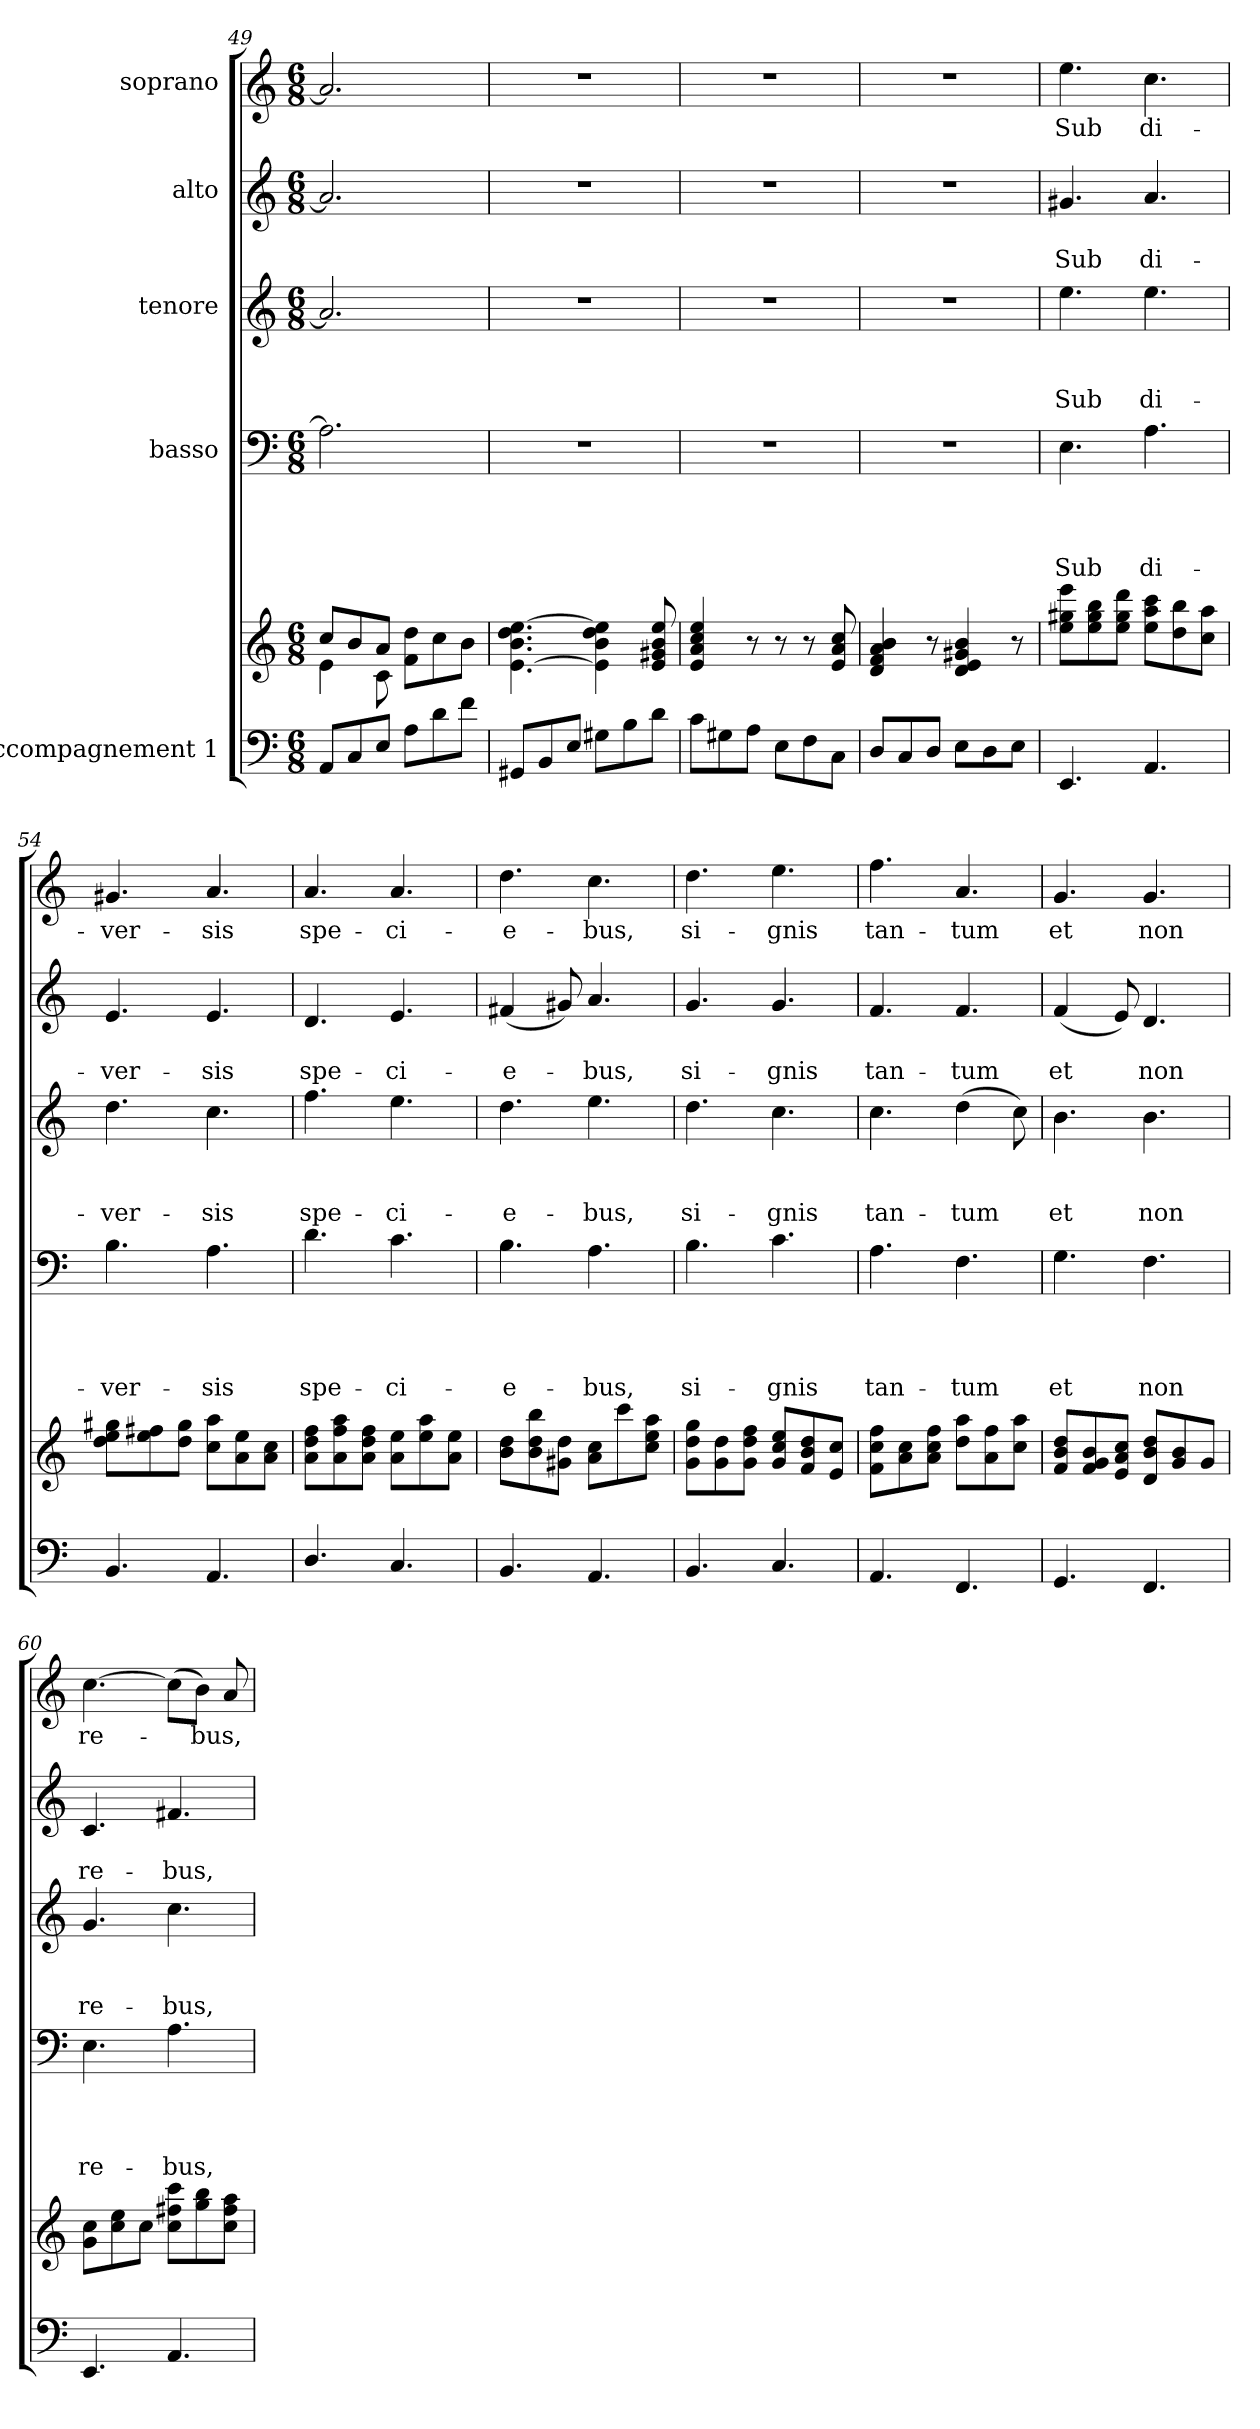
**kern	**kern	**kern	**text	**text	**text	**text	**kern	**text	**text	**text	**kern	**text	**text	**kern	**text
*part5	*part5	*part4	*part4	*part4	*part4	*part4	*part3	*part3	*part3	*part3	*part2	*part2	*part2	*part1	*part1
*staff6	*staff5	*staff4	*staff4	*staff4	*staff4	*staff4	*staff3	*staff3	*staff3	*staff3	*staff2	*staff2	*staff2	*staff1	*staff1
*I"accompagnement 1	*	*I"basso	*	*	*	*	*I"tenore	*	*	*	*I"alto	*	*	*I"soprano	*
*clefF4	*clefG2	*clefF4	*	*	*	*	*clefG2	*	*	*	*clefG2	*	*	*clefG2	*
*k[]	*k[]	*k[]	*	*	*	*	*k[]	*	*	*	*k[]	*	*	*k[]	*
*C:	*C:	*C:	*	*	*	*	*C:	*	*	*	*C:	*	*	*C:	*
*M6/8	*M6/8	*M6/8	*	*	*	*	*M6/8	*	*	*	*M6/8	*	*	*M6/8	*
=49	=49	=49	=49	=49	=49	=49	=49	=49	=49	=49	=49	=49	=49	=49	=49
*^	*^	*	*	*	*	*	*	*	*	*	*	*	*	*	*
*	*	*	*^	*	*	*	*	*	*	*	*	*	*	*	*	*	*
8AA/L	2.ryy	8cc/L	4e\	2.ryy	2.A\]	.	.	.	.	2.a/]	.	.	.	2.a/]	.	.	2.a/]	.
8C/	.	8b/	.	.	.	.	.	.	.	.	.	.	.	.	.	.	.	.
8E/J	.	8a/J	8c\	.	.	.	.	.	.	.	.	.	.	.	.	.	.	.
8A\L	.	8f\ 8dd\L	4.ryy	.	.	.	.	.	.	.	.	.	.	.	.	.	.	.
8d\	.	8cc\	.	.	.	.	.	.	.	.	.	.	.	.	.	.	.	.
8f\J	.	8b\J	.	.	.	.	.	.	.	.	.	.	.	.	.	.	.	.
=50	=50	=50	=50	=50	=50	=50	=50	=50	=50	=50	=50	=50	=50	=50	=50	=50	=50	=50
!	!	!	!	!	!LO:N:vis=1	!	!	!	!	!LO:N:vis=1	!	!	!	!LO:N:vis=1	!	!	!LO:N:vis=1	!
8GG#X/L	2.ryy	[<4.e\ 4.b\ 4.dd\ [>4.ee\	2.ryy	2.ryy	2.r	.	.	.	.	2.r	.	.	.	2.r	.	.	2.r	.
8BB/	.	.	.	.	.	.	.	.	.	.	.	.	.	.	.	.	.	.
8E/J	.	.	.	.	.	.	.	.	.	.	.	.	.	.	.	.	.	.
8G#X\L	.	4e\] 4b\ 4dd\ 4ee\]	.	.	.	.	.	.	.	.	.	.	.	.	.	.	.	.
8B\	.	.	.	.	.	.	.	.	.	.	.	.	.	.	.	.	.	.
8d\J	.	8e/ 8g#X/ 8b/ 8ee/	.	.	.	.	.	.	.	.	.	.	.	.	.	.	.	.
=51	=51	=51	=51	=51	=51	=51	=51	=51	=51	=51	=51	=51	=51	=51	=51	=51	=51	=51
!	!	!	!	!	!LO:N:vis=1	!	!	!	!	!LO:N:vis=1	!	!	!	!LO:N:vis=1	!	!	!LO:N:vis=1	!
8c\L	2.ryy	4e/ 4a/ 4cc/ 4ee/	2.ryy	2.ryy	2.r	.	.	.	.	2.r	.	.	.	2.r	.	.	2.r	.
8G#X\	.	.	.	.	.	.	.	.	.	.	.	.	.	.	.	.	.	.
8A\J	.	8r	.	.	.	.	.	.	.	.	.	.	.	.	.	.	.	.
8E\L	.	8r	.	.	.	.	.	.	.	.	.	.	.	.	.	.	.	.
8F\	.	8r	.	.	.	.	.	.	.	.	.	.	.	.	.	.	.	.
8C\J	.	8e/ 8a/ 8cc/	.	.	.	.	.	.	.	.	.	.	.	.	.	.	.	.
=52	=52	=52	=52	=52	=52	=52	=52	=52	=52	=52	=52	=52	=52	=52	=52	=52	=52	=52
!	!	!	!	!	!LO:N:vis=1	!	!	!	!	!LO:N:vis=1	!	!	!	!LO:N:vis=1	!	!	!LO:N:vis=1	!
8D/L	2.ryy	4d/ 4f/ 4a/ 4b/	2.ryy	2.ryy	2.r	.	.	.	.	2.r	.	.	.	2.r	.	.	2.r	.
8C/	.	.	.	.	.	.	.	.	.	.	.	.	.	.	.	.	.	.
8D/J	.	8r	.	.	.	.	.	.	.	.	.	.	.	.	.	.	.	.
8E\L	.	4d/ 4e/ 4g#X/ 4b/	.	.	.	.	.	.	.	.	.	.	.	.	.	.	.	.
8D\	.	.	.	.	.	.	.	.	.	.	.	.	.	.	.	.	.	.
8E\J	.	8r	.	.	.	.	.	.	.	.	.	.	.	.	.	.	.	.
=53	=53	=53	=53	=53	=53	=53	=53	=53	=53	=53	=53	=53	=53	=53	=53	=53	=53	=53
!	!	!	!	!	!	!	!	!	!LO:LY:b	!	!	!	!LO:LY:b	!	!	!LO:LY:b	!	!LO:LY:b
4.EE/	2.ryy	8ee\ 8gg#X\ 8eee\L	2.ryy	2.ryy	4.E\	.	.	.	Sub	4.ee\	.	.	Sub	4.g#X/	.	Sub	4.ee\	Sub
.	.	8ee\ 8gg#\ 8bb\	.	.	.	.	.	.	.	.	.	.	.	.	.	.	.	.
.	.	8ee\ 8gg#\ 8ddd\J	.	.	.	.	.	.	.	.	.	.	.	.	.	.	.	.
!	!	!	!	!	!	!	!	!	!LO:LY:b	!	!	!	!LO:LY:b	!	!	!LO:LY:b	!	!LO:LY:b
4.AA/	.	8ee\ 8aa\ 8ccc\L	.	.	4.A\	.	.	.	di-	4.ee\	.	.	di-	4.a/	.	di-	4.cc\	di-
.	.	8dd\ 8bb\	.	.	.	.	.	.	.	.	.	.	.	.	.	.	.	.
.	.	8cc\ 8aa\J	.	.	.	.	.	.	.	.	.	.	.	.	.	.	.	.
!!LO:LB:g=z
=54	=54	=54	=54	=54	=54	=54	=54	=54	=54	=54	=54	=54	=54	=54	=54	=54	=54	=54
!	!	!	!	!	!	!	!	!	!LO:LY:b	!	!	!	!LO:LY:b	!	!	!LO:LY:b	!	!LO:LY:b
4.BB/	2.ryy	8dd\ 8ee\ 8gg#X\L	2.ryy	2.ryy	4.B\	.	.	.	-ver-	4.dd\	.	.	-ver-	4.e/	.	-ver-	4.g#X/	-ver-
.	.	8ee\ 8ff#X\	.	.	.	.	.	.	.	.	.	.	.	.	.	.	.	.
.	.	8dd\ 8gg#\J	.	.	.	.	.	.	.	.	.	.	.	.	.	.	.	.
!	!	!	!	!	!	!	!	!	!LO:LY:b	!	!	!	!LO:LY:b	!	!	!LO:LY:b	!	!LO:LY:b
4.AA/	.	8cc\ 8aa\L	.	.	4.A\	.	.	.	-sis	4.cc\	.	.	-sis	4.e/	.	-sis	4.a/	-sis
.	.	8a\ 8ee\	.	.	.	.	.	.	.	.	.	.	.	.	.	.	.	.
.	.	8a\ 8cc\J	.	.	.	.	.	.	.	.	.	.	.	.	.	.	.	.
=55	=55	=55	=55	=55	=55	=55	=55	=55	=55	=55	=55	=55	=55	=55	=55	=55	=55	=55
!	!	!	!	!	!	!	!	!	!LO:LY:b	!	!	!	!LO:LY:b	!	!	!LO:LY:b	!	!LO:LY:b
4.D/	2.ryy	8a\ 8dd\ 8ff\L	2.ryy	2.ryy	4.d\	.	.	.	spe-	4.ff\	.	.	spe-	4.d/	.	spe-	4.a/	spe-
.	.	8a\ 8ff\ 8aa\	.	.	.	.	.	.	.	.	.	.	.	.	.	.	.	.
.	.	8a\ 8dd\ 8ff\J	.	.	.	.	.	.	.	.	.	.	.	.	.	.	.	.
!	!	!	!	!	!	!	!	!	!LO:LY:b	!	!	!	!LO:LY:b	!	!	!LO:LY:b	!	!LO:LY:b
4.C/	.	8a\ 8ee\L	.	.	4.c\	.	.	.	-ci-	4.ee\	.	.	-ci-	4.e/	.	-ci-	4.a/	-ci-
.	.	8ee\ 8aa\	.	.	.	.	.	.	.	.	.	.	.	.	.	.	.	.
.	.	8a\ 8ee\J	.	.	.	.	.	.	.	.	.	.	.	.	.	.	.	.
=56	=56	=56	=56	=56	=56	=56	=56	=56	=56	=56	=56	=56	=56	=56	=56	=56	=56	=56
!	!	!	!	!	!	!	!	!	!LO:LY:b	!	!	!	!LO:LY:b	!	!	!LO:LY:b	!	!LO:LY:b
4.BB/	2.ryy	8b\ 8dd\L	2.ryy	2.ryy	4.B\	.	.	.	-e-	4.dd\	.	.	-e-	(<4f#X/	.	-e-	4.dd\	-e-
.	.	8b\ 8dd\ 8bb\	.	.	.	.	.	.	.	.	.	.	.	.	.	.	.	.
.	.	8g#X\ 8dd\J	.	.	.	.	.	.	.	.	.	.	.	8g#X/)	.	.	.	.
!	!	!	!	!	!	!	!	!	!LO:LY:b	!	!	!	!LO:LY:b	!	!	!LO:LY:b	!	!LO:LY:b
4.AA/	.	8a\ 8cc\L	.	.	4.A\	.	.	.	-bus,	4.ee\	.	.	-bus,	4.a/	.	-bus,	4.cc\	-bus,
.	.	8ccc\	.	.	.	.	.	.	.	.	.	.	.	.	.	.	.	.
.	.	8cc\ 8ee\ 8aa\J	.	.	.	.	.	.	.	.	.	.	.	.	.	.	.	.
=57	=57	=57	=57	=57	=57	=57	=57	=57	=57	=57	=57	=57	=57	=57	=57	=57	=57	=57
!	!	!	!	!	!	!	!	!	!LO:LY:b	!	!	!	!LO:LY:b	!	!	!LO:LY:b	!	!LO:LY:b
4.BB/	2.ryy	8g\ 8dd\ 8gg\L	2.ryy	2.ryy	4.B\	.	.	.	si-	4.dd\	.	.	si-	4.g/	.	si-	4.dd\	si-
.	.	8g\ 8dd\	.	.	.	.	.	.	.	.	.	.	.	.	.	.	.	.
.	.	8g\ 8dd\ 8ff\J	.	.	.	.	.	.	.	.	.	.	.	.	.	.	.	.
!	!	!	!	!	!	!	!	!	!LO:LY:b	!	!	!	!LO:LY:b	!	!	!LO:LY:b	!	!LO:LY:b
4.C/	.	8g/ 8cc/ 8ee/L	.	.	4.c\	.	.	.	-gnis	4.cc\	.	.	-gnis	4.g/	.	-gnis	4.ee\	-gnis
.	.	8f/ 8b/ 8dd/	.	.	.	.	.	.	.	.	.	.	.	.	.	.	.	.
.	.	8e/ 8cc/J	.	.	.	.	.	.	.	.	.	.	.	.	.	.	.	.
=58	=58	=58	=58	=58	=58	=58	=58	=58	=58	=58	=58	=58	=58	=58	=58	=58	=58	=58
!	!	!	!	!	!	!	!	!	!LO:LY:b	!	!	!	!LO:LY:b	!	!	!LO:LY:b	!	!LO:LY:b
4.AA/	2.ryy	8f\ 8cc\ 8ff\L	2.ryy	2.ryy	4.A\	.	.	.	tan-	4.cc\	.	.	tan-	4.f/	.	tan-	4.ff\	tan-
.	.	8a\ 8cc\	.	.	.	.	.	.	.	.	.	.	.	.	.	.	.	.
.	.	8a\ 8cc\ 8ff\J	.	.	.	.	.	.	.	.	.	.	.	.	.	.	.	.
!	!	!	!	!	!	!	!	!	!LO:LY:b	!	!	!	!LO:LY:b	!	!	!LO:LY:b	!	!LO:LY:b
4.FF/	.	8dd\ 8aa\L	.	.	4.F\	.	.	.	-tum	(>4dd\	.	.	-tum	4.f/	.	-tum	4.a/	-tum
.	.	8a\ 8ff\	.	.	.	.	.	.	.	.	.	.	.	.	.	.	.	.
.	.	8cc\ 8aa\J	.	.	.	.	.	.	.	8cc\)	.	.	.	.	.	.	.	.
=59	=59	=59	=59	=59	=59	=59	=59	=59	=59	=59	=59	=59	=59	=59	=59	=59	=59	=59
!	!	!	!	!	!	!	!	!	!LO:LY:b	!	!	!	!LO:LY:b	!	!	!LO:LY:b	!	!LO:LY:b
4.GG/	2.ryy	8f/ 8b/ 8dd/L	2.ryy	2.ryy	4.G\	.	.	.	et	4.b\	.	.	et	(<4f/	.	et	4.g/	et
.	.	8f/ 8g/ 8b/	.	.	.	.	.	.	.	.	.	.	.	.	.	.	.	.
.	.	8e/ 8a/ 8cc/J	.	.	.	.	.	.	.	.	.	.	.	8e/)	.	.	.	.
!	!	!	!	!	!	!	!	!	!LO:LY:b	!	!	!	!LO:LY:b	!	!	!LO:LY:b	!	!LO:LY:b
4.FF/	.	8d/ 8b/ 8dd/L	.	.	4.F\	.	.	.	non	4.b\	.	.	non	4.d/	.	non	4.g/	non
.	.	8g/ 8b/	.	.	.	.	.	.	.	.	.	.	.	.	.	.	.	.
.	.	8g/J	.	.	.	.	.	.	.	.	.	.	.	.	.	.	.	.
=60	=60	=60	=60	=60	=60	=60	=60	=60	=60	=60	=60	=60	=60	=60	=60	=60	=60	=60
!	!	!	!	!	!	!	!	!	!LO:LY:b	!	!	!	!LO:LY:b	!	!	!LO:LY:b	!	!LO:LY:b
4.EE/	2.ryy	8g\ 8cc\L	2.ryy	2.ryy	4.E\	.	.	.	re-	4.g/	.	.	re-	4.c/	.	re-	[>4.cc\	re-
.	.	8cc\ 8ee\	.	.	.	.	.	.	.	.	.	.	.	.	.	.	.	.
.	.	8cc\J	.	.	.	.	.	.	.	.	.	.	.	.	.	.	.	.
!	!	!	!	!	!	!	!	!	!LO:LY:b	!	!	!	!LO:LY:b	!	!	!LO:LY:b	!	!
4.AA/	.	8cc\ 8ff#X\ 8ccc\L	.	.	4.A\	.	.	.	-bus,	4.cc\	.	.	-bus,	4.f#X/	.	-bus,	(>8cc\L]	.
!	!	!	!	!	!	!	!	!	!	!	!	!	!	!	!	!	!	!LO:LY:b
.	.	8gg\ 8bb\	.	.	.	.	.	.	.	.	.	.	.	.	.	.	8b\J)	-bus,
.	.	8cc\ 8ff#\ 8aa\J	.	.	.	.	.	.	.	.	.	.	.	.	.	.	8a/	.
*v	*v	*	*	*	*	*	*	*	*	*	*	*	*	*	*	*	*	*
*	*v	*v	*v	*	*	*	*	*	*	*	*	*	*	*	*	*	*
=	=	=	=	=	=	=	=	=	=	=	=	=	=	=	=
*-	*-	*-	*-	*-	*-	*-	*-	*-	*-	*-	*-	*-	*-	*-	*-
